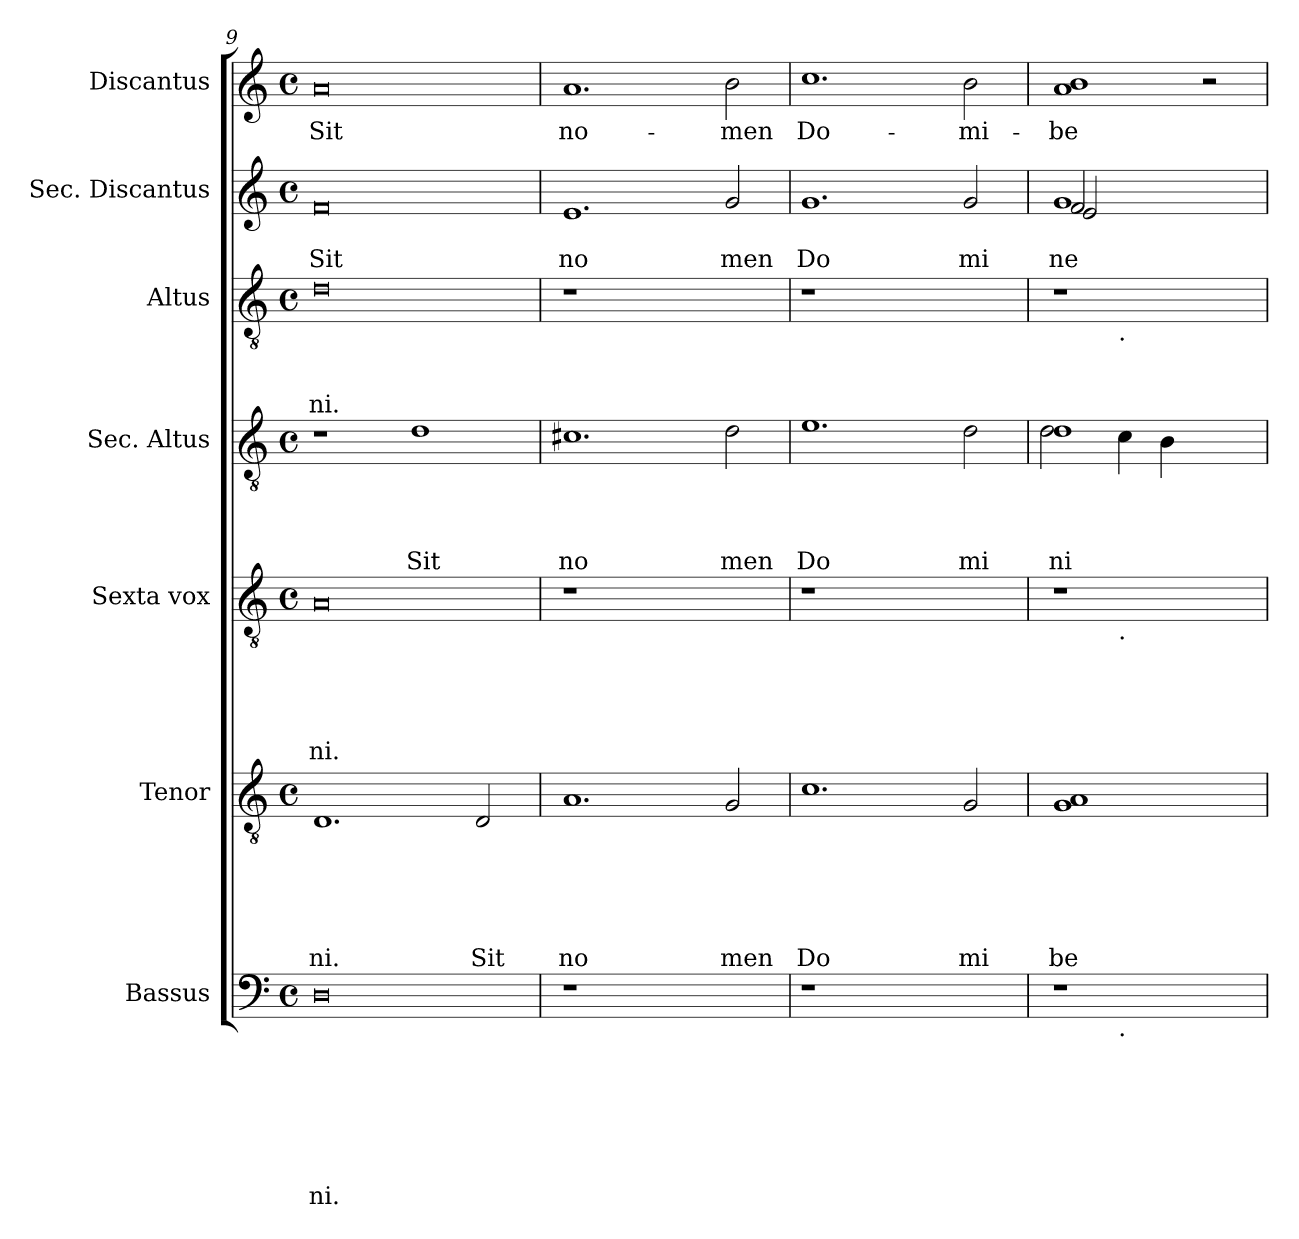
**kern	**text	**text	**text	**text	**text	**text	**text	**kern	**text	**text	**text	**text	**text	**text	**kern	**text	**text	**text	**text	**text	**kern	**text	**text	**text	**text	**kern	**text	**text	**text	**kern	**text	**text	**kern	**text
*part7	*part7	*part7	*part7	*part7	*part7	*part7	*part7	*part6	*part6	*part6	*part6	*part6	*part6	*part6	*part5	*part5	*part5	*part5	*part5	*part5	*part4	*part4	*part4	*part4	*part4	*part3	*part3	*part3	*part3	*part2	*part2	*part2	*part1	*part1
*staff7	*staff7	*staff7	*staff7	*staff7	*staff7	*staff7	*staff7	*staff6	*staff6	*staff6	*staff6	*staff6	*staff6	*staff6	*staff5	*staff5	*staff5	*staff5	*staff5	*staff5	*staff4	*staff4	*staff4	*staff4	*staff4	*staff3	*staff3	*staff3	*staff3	*staff2	*staff2	*staff2	*staff1	*staff1
*I"Bassus	*	*	*	*	*	*	*	*I"Tenor	*	*	*	*	*	*	*I"Sexta vox	*	*	*	*	*	*I"Sec. Altus	*	*	*	*	*I"Altus	*	*	*	*I"Sec. Discantus	*	*	*I"Discantus	*
!!LO:LB:g=z
*clefF4	*	*	*	*	*	*	*	*clefGv2	*	*	*	*	*	*	*clefGv2	*	*	*	*	*	*clefGv2	*	*	*	*	*clefGv2	*	*	*	*clefG2	*	*	*clefG2	*
*k[]	*	*	*	*	*	*	*	*k[]	*	*	*	*	*	*	*k[]	*	*	*	*	*	*k[]	*	*	*	*	*k[]	*	*	*	*k[]	*	*	*k[]	*
*C:	*	*	*	*	*	*	*	*C:	*	*	*	*	*	*	*C:	*	*	*	*	*	*C:	*	*	*	*	*C:	*	*	*	*C:	*	*	*C:	*
*M4/4	*	*	*	*	*	*	*	*M4/4	*	*	*	*	*	*	*M4/4	*	*	*	*	*	*M4/4	*	*	*	*	*M4/4	*	*	*	*M4/4	*	*	*M4/4	*
*met(c)	*	*	*	*	*	*	*	*met(c)	*	*	*	*	*	*	*met(c)	*	*	*	*	*	*met(c)	*	*	*	*	*met(c)	*	*	*	*met(c)	*	*	*met(c)	*
=9	=9	=9	=9	=9	=9	=9	=9	=9	=9	=9	=9	=9	=9	=9	=9	=9	=9	=9	=9	=9	=9	=9	=9	=9	=9	=9	=9	=9	=9	=9	=9	=9	=9	=9
!	!	!	!	!	!	!	!LO:LY:b	!	!	!	!	!	!	!LO:LY:b	!	!	!	!	!	!LO:LY:b	!	!	!	!	!	!	!	!	!LO:LY:b	!	!	!LO:LY:b	!	!LO:LY:b
0D	.	.	.	.	.	.	ni.	1.D	.	.	.	.	.	-ni.	0A	.	.	.	.	ni.	1r	.	.	.	.	0d	.	.	ni.	0f	.	Sit	0a	Sit
!	!	!	!	!	!	!	!	!	!	!	!	!	!	!	!	!	!	!	!	!	!	!	!	!	!LO:LY:b	!	!	!	!	!	!	!	!	!
.	.	.	.	.	.	.	.	.	.	.	.	.	.	.	.	.	.	.	.	.	1d	.	.	.	Sit	.	.	.	.	.	.	.	.	.
!	!	!	!	!	!	!	!	!	!	!	!	!	!	!LO:LY:b	!	!	!	!	!	!	!	!	!	!	!	!	!	!	!	!	!	!	!	!
.	.	.	.	.	.	.	.	2D/	.	.	.	.	.	Sit	.	.	.	.	.	.	.	.	.	.	.	.	.	.	.	.	.	.	.	.
=10	=10	=10	=10	=10	=10	=10	=10	=10	=10	=10	=10	=10	=10	=10	=10	=10	=10	=10	=10	=10	=10	=10	=10	=10	=10	=10	=10	=10	=10	=10	=10	=10	=10	=10
!	!	!	!	!	!	!	!	!	!	!	!	!	!	!LO:LY:b	!	!	!	!	!	!	!	!	!	!	!LO:LY:b	!	!	!	!	!	!	!LO:LY:b	!	!LO:LY:b
1r	.	.	.	.	.	.	.	1.A	.	.	.	.	.	no	1r	.	.	.	.	.	1.c#X	.	.	.	no	1r	.	.	.	1.e	.	no	1.a	no-
1ryy	.	.	.	.	.	.	.	.	.	.	.	.	.	.	1ryy	.	.	.	.	.	.	.	.	.	.	1ryy	.	.	.	.	.	.	.	.
!	!	!	!	!	!	!	!	!	!	!	!	!	!	!LO:LY:b	!	!	!	!	!	!	!	!	!	!	!LO:LY:b	!	!	!	!	!	!	!LO:LY:b	!	!LO:LY:b
.	.	.	.	.	.	.	.	2G/	.	.	.	.	.	men	.	.	.	.	.	.	2d\	.	.	.	men	.	.	.	.	2g/	.	men	2b\	-men
=11	=11	=11	=11	=11	=11	=11	=11	=11	=11	=11	=11	=11	=11	=11	=11	=11	=11	=11	=11	=11	=11	=11	=11	=11	=11	=11	=11	=11	=11	=11	=11	=11	=11	=11
!	!	!	!	!	!	!	!	!	!	!	!	!	!	!LO:LY:b	!	!	!	!	!	!	!	!	!	!	!LO:LY:b	!	!	!	!	!	!	!LO:LY:b	!	!LO:LY:b
1r	.	.	.	.	.	.	.	1.c	.	.	.	.	.	Do	1r	.	.	.	.	.	1.e	.	.	.	Do	1r	.	.	.	1.g	.	Do	1.cc	Do-
1ryy	.	.	.	.	.	.	.	.	.	.	.	.	.	.	1ryy	.	.	.	.	.	.	.	.	.	.	1ryy	.	.	.	.	.	.	.	.
!	!	!	!	!	!	!	!	!	!	!	!	!	!	!LO:LY:b	!	!	!	!	!	!	!	!	!	!	!LO:LY:b	!	!	!	!	!	!	!LO:LY:b	!	!LO:LY:b
.	.	.	.	.	.	.	.	2G/	.	.	.	.	.	mi	.	.	.	.	.	.	2d\	.	.	.	mi	.	.	.	.	2g/	.	mi	2b\	-mi-
=12	=12	=12	=12	=12	=12	=12	=12	=12	=12	=12	=12	=12	=12	=12	=12	=12	=12	=12	=12	=12	=12	=12	=12	=12	=12	=12	=12	=12	=12	=12	=12	=12	=12	=12
!	!	!	!	!	!	!	!	!	!	!	!	!	!	!LO:LY:b	!	!	!	!	!	!	!	!	!	!	!LO:LY:b	!	!	!	!	!	!	!	!	!
*	*	*	*	*	*	*	*	*	*	*	*	*	*	*	*	*	*	*	*	*	*^	*	*	*	*	*	*	*	*	*	*	*	*	*
!	!	!	!	!	!	!	!	!	!	!	!	!	!	!	!	!	!	!	!	!	!	!	!	!	!	!LO:LY:b	!	!	!	!	!	!	!LO:LY:b	!	!
*	*	*	*	*	*	*	*	*	*	*	*	*	*	*	*	*	*	*	*	*	*	*	*	*	*	*	*	*	*	*	*^	*	*	*	*
!	!	!	!	!	!	!	!	!	!	!	!	!	!	!	!	!	!	!	!	!	!	!	!	!	!	!	!	!	!	!	!	!	!	!LO:LY:b	!	!
*	*	*	*	*	*	*	*	*	*	*	*	*	*	*	*	*	*	*	*	*	*	*	*	*	*	*	*	*	*	*	*	*^	*	*	*	*
!	!	!	!	!	!	!	!	!	!	!	!	!	!	!	!	!	!	!	!	!	!	!	!	!	!	!	!	!	!	!	!	!	!	!	!LO:LY:b	!	!LO:LY:b
*^	*	*	*	*	*	*	*	*	*	*	*	*	*	*	*^	*	*	*	*	*	*	*	*	*	*	*	*^	*	*	*	*	*	*	*	*	*	*
1r	2ryy	.	.	.	.	.	.	.	1G 1A	.	.	.	.	.	be	1r	2ryy	.	.	.	.	.	1d	2d\	.	.	.	ni	1r	2ryy	.	.	.	1g	2f/	2e/	.	ne	1a 1b	be-
!	!	!	!	!	!	!	!	!	!	!	!	!	!	!	!	!	!	!	!	!	!	!	!	!	!	!	!	!	!	!LO:TX:b:t=.	!	!	!	!	!	!	!	!	!	!
!	!	!	!	!	!	!	!	!	!	!	!	!	!	!	!	!	!LO:TX:b:t=.	!	!	!	!	!	!	!	!	!	!	!	!	!	!	!	!	!	!	!	!	!	!	!
!	!LO:TX:b:t=.	!	!	!	!	!	!	!	!	!	!	!	!	!	!	!	!	!	!	!	!	!	!	!	!	!	!	!	!	!	!	!	!	!	!	!	!	!	!	!
.	1ryy	.	.	.	.	.	.	.	.	.	.	.	.	.	.	.	1ryy	.	.	.	.	.	.	4c\	.	.	.	.	.	1ryy	.	.	.	.	2ryy	2ryy	.	.	.	.
.	.	.	.	.	.	.	.	.	.	.	.	.	.	.	.	.	.	.	.	.	.	.	.	4B\	.	.	.	.	.	.	.	.	.	.	.	.	.	.	.	.
2ryy	.	.	.	.	.	.	.	.	2ryy	.	.	.	.	.	.	2ryy	.	.	.	.	.	.	2ryy	2ryy	.	.	.	.	2ryy	.	.	.	.	2ryy	2ryy	2ryy	.	.	2r	.
*	*	*	*	*	*	*	*	*	*	*	*	*	*	*	*	*v	*v	*	*	*	*	*	*	*	*	*	*	*	*v	*v	*	*	*	*v	*v	*v	*	*	*	*
*v	*v	*	*	*	*	*	*	*	*	*	*	*	*	*	*	*	*	*	*	*	*	*v	*v	*	*	*	*	*	*	*	*	*	*	*	*	*
=	=	=	=	=	=	=	=	=	=	=	=	=	=	=	=	=	=	=	=	=	=	=	=	=	=	=	=	=	=	=	=	=	=	=
*-	*-	*-	*-	*-	*-	*-	*-	*-	*-	*-	*-	*-	*-	*-	*-	*-	*-	*-	*-	*-	*-	*-	*-	*-	*-	*-	*-	*-	*-	*-	*-	*-	*-	*-
